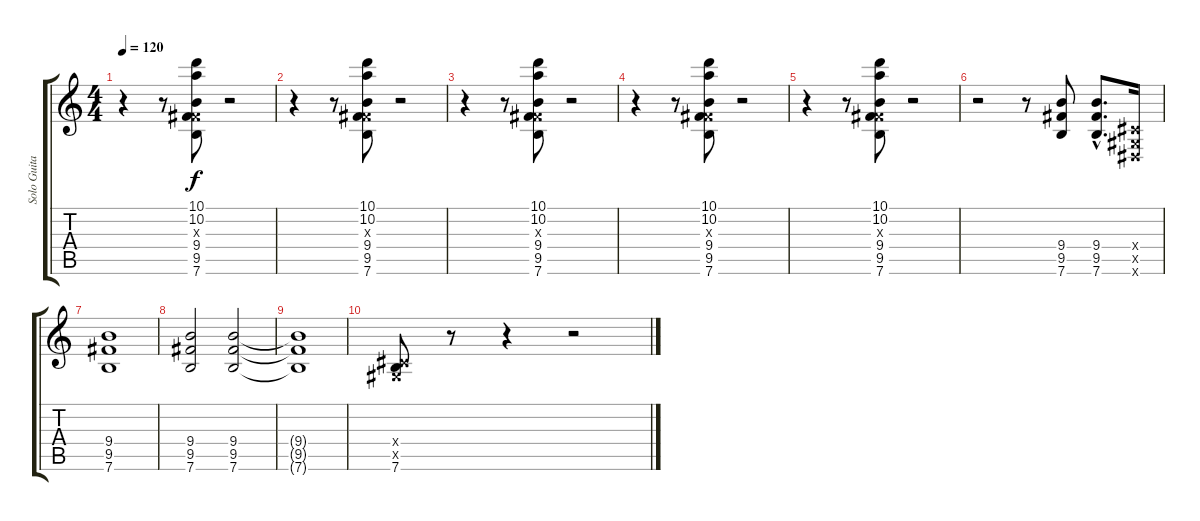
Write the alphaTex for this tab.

\track ("Solo Guitar" "Solo Guita") {instrument overdrivenguitar}
\staff {score tabs}
\tuning (E4 B3 G3 D3 A2 E2) {hide}
\ts (4 4)
\tempo 120
\clef g2
\ks c
r.4{dy f} r.8 (10.1 10.2 -1.3{x} 9.4 9.5 7.6).8 r.2 |
r.4 r.8 (10.1 10.2 -1.3{x} 9.4 9.5 7.6).8 r.2 |
r.4 r.8 (10.1 10.2 -1.3{x} 9.4 9.5 7.6).8 r.2 |
r.4 r.8 (10.1 10.2 -1.3{x} 9.4 9.5 7.6).8 r.2 |
r.4 r.8 (10.1 10.2 -1.3{x} 9.4 9.5 7.6).8 r.2 |
r.2 r.8 (9.4 9.5 7.6).8 (9.4{hac} 9.5{hac} 7.6{hac}).8{d} (-1.4{x} -1.5{x} -1.6{x}).16 |
(9.4 9.5 7.6).1 |
(9.4 9.5 7.6).2 (9.4 9.5 7.6).2 |
(9.4{t} 9.5{t} 7.6{t}).1 |
(-1.4{x} -1.5{x} 7.6).8 r.8 r.4 r.2
